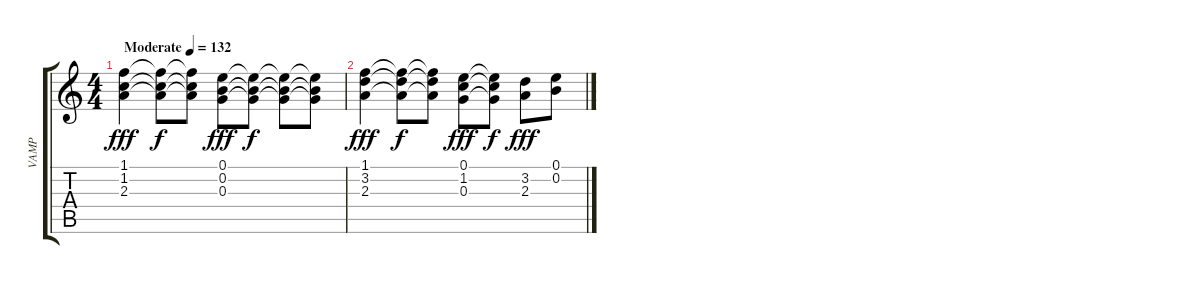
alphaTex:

\track ("VAMP" "VAMP") {instrument acousticguitarsteel}
\staff {score tabs}
\tuning (E4 B3 G3 D3 A2 E2) {hide}
\ts (4 4)
\tempo (132 "Moderate")
\clef g2
\ks c
(1.1 1.2 2.3).4{dy fff instrument acousticguitarsteel} (1.1{t} 1.2{t} 2.3{t}).8{dy f} (1.1{t} 1.2{t} 2.3{t}).8 (0.1 0.2 0.3).8{dy fff} (0.1{t} 0.2{t} 0.3{t}).8{dy f} (0.1{t} 0.2{t} 0.3{t}).8 (0.1{t} 0.2{t} 0.3{t}).8 |
(1.1 3.2 2.3).4{dy fff} (1.1{t} 3.2{t} 2.3{t}).8{dy f} (1.1{t} 3.2{t} 2.3{t}).8 (0.1 1.2 0.3).8{dy fff} (0.1{t} 1.2{t} 0.3{t}).8{dy f} (3.2 2.3).8{dy fff} (0.1 0.2).8
